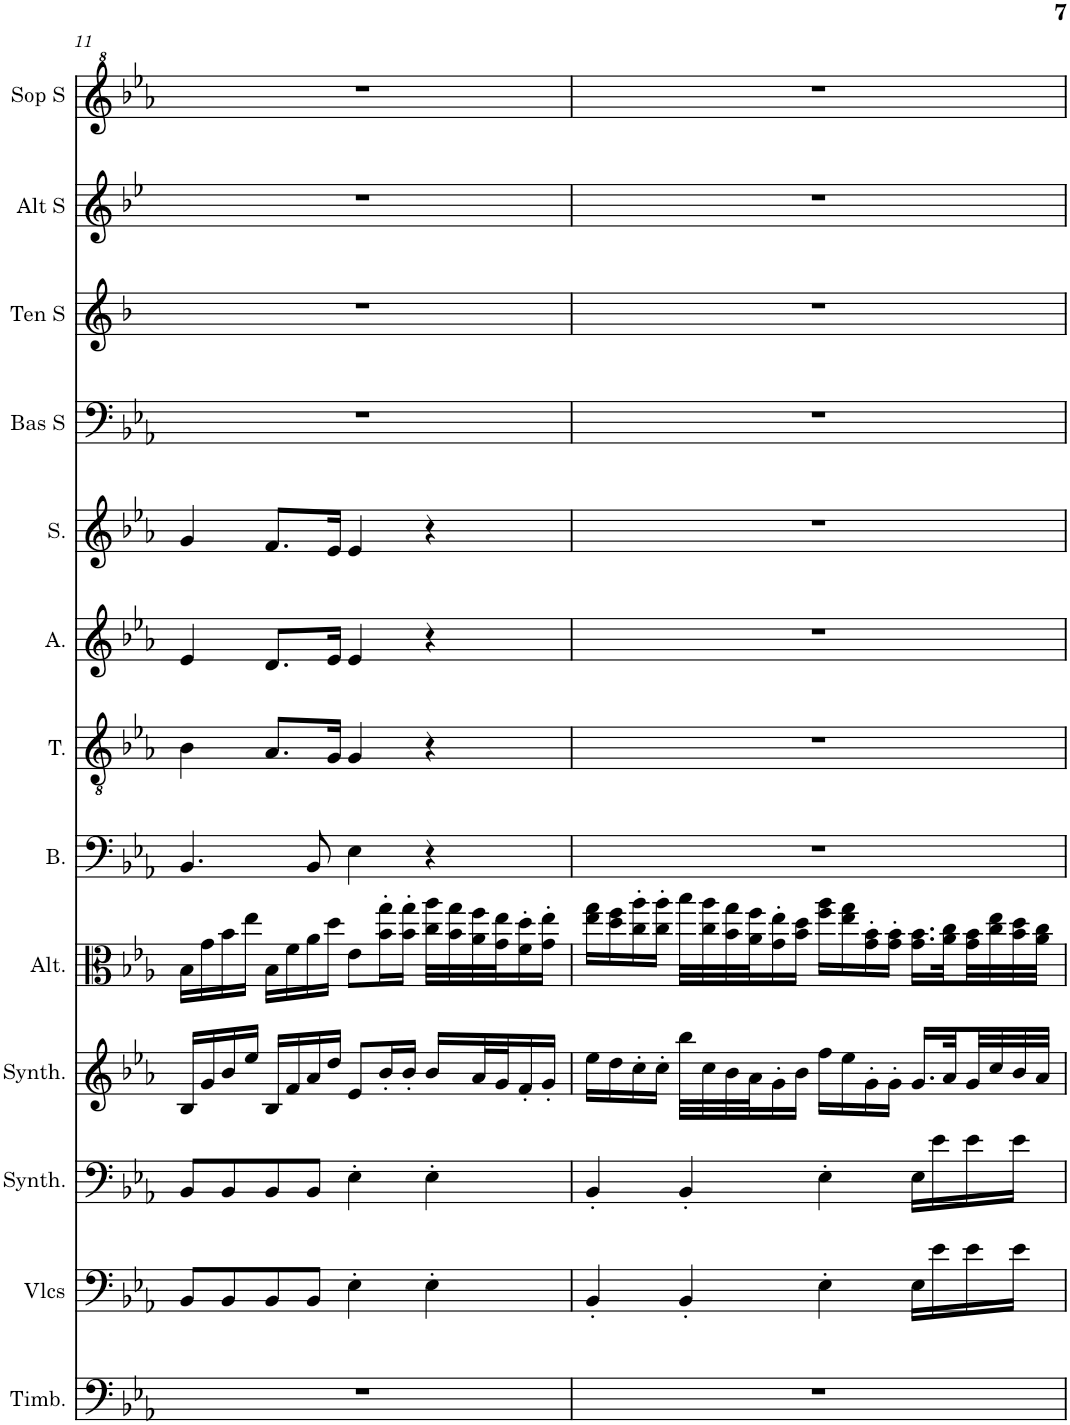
**kern	**kern	**kern	**kern	**kern	**kern	**kern	**kern	**kern	**kern	**kern	**kern	**kern
*part13	*part12	*part11	*part10	*part9	*part8	*part7	*part6	*part5	*part4	*part3	*part2	*part1
*staff13	*staff12	*staff11	*staff10	*staff9	*staff8	*staff7	*staff6	*staff5	*staff4	*staff3	*staff2	*staff1
*I"Timbales, Staff-1	*I"Violoncelles, D'Bass/Strings, etc	*I"Synthétiseur d'instruments à cordes, Synth strings, etc	*I"Synthétiseur d'instruments à cordes, Synth strings 2	*I"Altos, 1st violins	*I"Basse	*I"Ténor	*I"Alto	*I"Soprano	*I"Basse Solo	*I"Tenor Solo	*I"Alto Solo	*I"Soprano Solo
*I'Timb.	*I'Vlcs	*I'Synth.	*I'Synth.	*I'Alt.	*I'B.	*I'T.	*I'A.	*I'S.	*I'Bas S	*I'Ten S	*I'Alt S	*I'Sop S
!!LO:PB:g=z
*clefF4	*clefF4	*clefF4	*clefG2	*clefC3	*clefF4	*clefGv2	*clefG2	*clefG2	*clefF4	*clefG2	*clefG2	*clefG^2
*	*	*	*	*	*	*	*	*	*	*Trd8c14	*Trd4c7	*
*k[b-e-a-]	*k[b-e-a-]	*k[b-e-a-]	*k[b-e-a-]	*k[b-e-a-]	*k[b-e-a-]	*k[b-e-a-]	*k[b-e-a-]	*k[b-e-a-]	*k[b-e-a-]	*k[b-]	*k[b-e-]	*k[b-e-a-]
*M4/4	*M4/4	*M4/4	*M4/4	*M4/4	*M4/4	*M4/4	*M4/4	*M4/4	*M4/4	*M4/4	*M4/4	*M4/4
=11	=11	=11	=11	=11	=11	=11	=11	=11	=11	=11	=11	=11
1r	8BB-/L	8BB-/L	16B-/LL	16B-\LL	4.BB-/	4B-\	4e-/	4g/	1r	1r	1r	1r
.	.	.	16g/	16g\	.	.	.	.	.	.	.	.
.	8BB-/	8BB-/	16b-/	16b-\	.	.	.	.	.	.	.	.
.	.	.	16ee-/JJ	16ee-\JJ	.	.	.	.	.	.	.	.
.	8BB-/	8BB-/	16B-/LL	16B-\LL	.	8.A-/L	8.d/L	8.f/L	.	.	.	.
.	.	.	16f/	16f\	.	.	.	.	.	.	.	.
.	8BB-/J	8BB-/J	16a-/	16a-\	8BB-/	.	.	.	.	.	.	.
.	.	.	16dd/JJ	16dd\JJ	.	16G/Jk	16e-/Jk	16e-/Jk	.	.	.	.
.	4E-'\	4E-'\	8e-/L	8e-\L	4E-\	4G/	4e-/	4e-/	.	.	.	.
.	.	.	16b-'/L	16b-\' 16gg\'L	.	.	.	.	.	.	.	.
.	.	.	16b-'/JJ	16b-\' 16gg\'JJ	.	.	.	.	.	.	.	.
.	4E-'\	4E-'\	16b-/LL	32cc\ 32aa-\LLL	4r	4r	4r	4r	.	.	.	.
.	.	.	.	32b-\ 32gg\	.	.	.	.	.	.	.	.
.	.	.	32a-/L	32a-\ 32ff\	.	.	.	.	.	.	.	.
.	.	.	32g/J	32g\ 32ee-\J	.	.	.	.	.	.	.	.
.	.	.	16f'/	16f\' 16dd\'	.	.	.	.	.	.	.	.
.	.	.	16g'/JJ	16g\' 16ee-\'JJ	.	.	.	.	.	.	.	.
=12	=12	=12	=12	=12	=12	=12	=12	=12	=12	=12	=12	=12
1r	4BB-'/	4BB-'/	16ee-\LL	16ee-\ 16gg\LL	1r	1r	1r	1r	1r	1r	1r	1r
.	.	.	16dd\	16dd\ 16ff\	.	.	.	.	.	.	.	.
.	.	.	16cc'\	16cc\' 16aa-\'	.	.	.	.	.	.	.	.
.	.	.	16cc'\JJ	16cc\' 16aa-\'JJ	.	.	.	.	.	.	.	.
.	4BB-'/	4BB-'/	32bb-\LLL	32bb-\LLL	.	.	.	.	.	.	.	.
.	.	.	32cc\	32cc\ 32aa-\	.	.	.	.	.	.	.	.
.	.	.	32b-\	32b-\ 32gg\	.	.	.	.	.	.	.	.
.	.	.	32a-\J	32a-\ 32ff\J	.	.	.	.	.	.	.	.
.	.	.	16g'\	16g\' 16ee-\'	.	.	.	.	.	.	.	.
.	.	.	16b-\JJ	16b-\ 16dd\JJ	.	.	.	.	.	.	.	.
.	4E-'\	4E-'\	16ff\LL	16ff\ 16aa-\LL	.	.	.	.	.	.	.	.
.	.	.	16ee-\	16ee-\ 16gg\	.	.	.	.	.	.	.	.
.	.	.	16g'\	16g\' 16b-\'	.	.	.	.	.	.	.	.
.	.	.	16g'\JJ	16g\' 16b-\'JJ	.	.	.	.	.	.	.	.
.	16E-\LL	16E-\LL	16.g/LL	16.g\ 16.b-\LL	.	.	.	.	.	.	.	.
.	16e-\	16e-\	.	.	.	.	.	.	.	.	.	.
.	.	.	32a-/L	32a-\ 32cc\L	.	.	.	.	.	.	.	.
.	16e-\	16e-\	32g/	32g\ 32b-\	.	.	.	.	.	.	.	.
.	.	.	32cc/	32cc\ 32ee-\	.	.	.	.	.	.	.	.
.	16e-\JJ	16e-\JJ	32b-/	32b-\ 32dd\	.	.	.	.	.	.	.	.
.	.	.	32a-/JJJ	32a-\ 32cc\JJJ	.	.	.	.	.	.	.	.
=	=	=	=	=	=	=	=	=	=	=	=	=
*-	*-	*-	*-	*-	*-	*-	*-	*-	*-	*-	*-	*-
